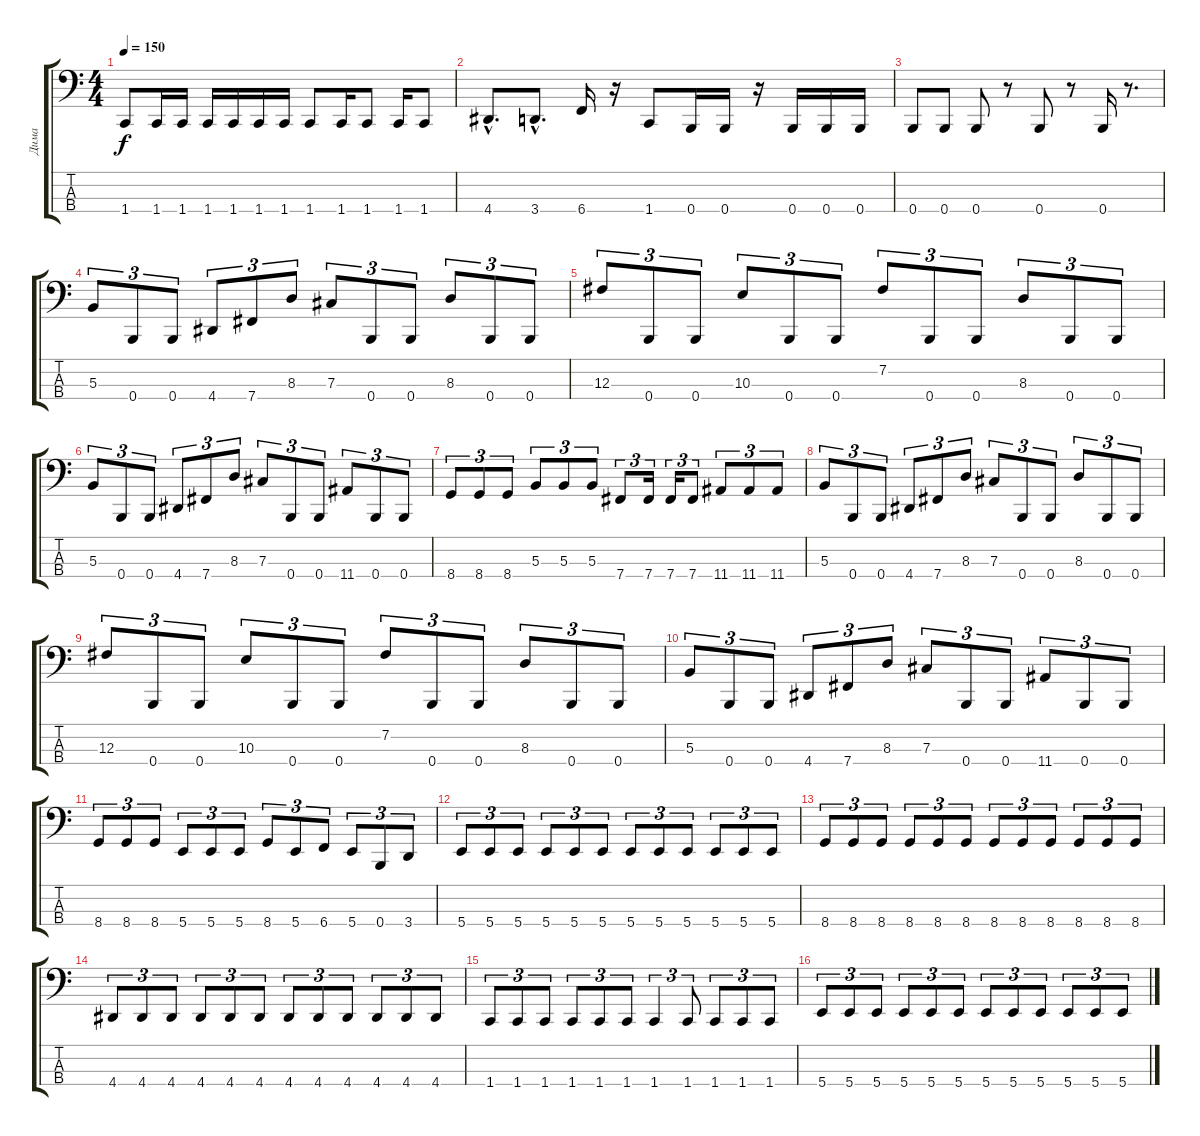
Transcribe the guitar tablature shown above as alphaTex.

\track ("Дима" "Дима") {instrument electricbassfinger}
\staff {score tabs}
\tuning (E2 B1 Gb1 B0) {hide}
\ts (4 4)
\tempo 150
\clef f4
\ks c
1.4{t}.8{dy f} 1.4.16 1.4.16 1.4.16 1.4.16 1.4.16 1.4.16 1.4.8 1.4.16 1.4.8 1.4.16 1.4.8 |
4.4{hac}.8{d} 3.4{hac}.8{d} 6.4.16 r.16 1.4.8 0.4.16 0.4.16 r.16 0.4.16 0.4.16 0.4.16 |
0.4.8 0.4.8 0.4.8 r.8 0.4.8 r.8 0.4.16 r.8{d} |
5.3.8{tu (3 2)} 0.4.8{tu (3 2)} 0.4.8{tu (3 2)} 4.4.8{tu (3 2)} 7.4.8{tu (3 2)} 8.3.8{tu (3 2)} 7.3.8{tu (3 2)} 0.4.8{tu (3 2)} 0.4.8{tu (3 2)} 8.3.8{tu (3 2)} 0.4.8{tu (3 2)} 0.4.8{tu (3 2)} |
12.3.8{tu (3 2)} 0.4.8{tu (3 2)} 0.4.8{tu (3 2)} 10.3.8{tu (3 2)} 0.4.8{tu (3 2)} 0.4.8{tu (3 2)} 7.2.8{tu (3 2)} 0.4.8{tu (3 2)} 0.4.8{tu (3 2)} 8.3.8{tu (3 2)} 0.4.8{tu (3 2)} 0.4.8{tu (3 2)} |
5.3.8{tu (3 2)} 0.4.8{tu (3 2)} 0.4.8{tu (3 2)} 4.4.8{tu (3 2)} 7.4.8{tu (3 2)} 8.3.8{tu (3 2)} 7.3.8{tu (3 2)} 0.4.8{tu (3 2)} 0.4.8{tu (3 2)} 11.4.8{tu (3 2)} 0.4.8{tu (3 2)} 0.4.8{tu (3 2)} |
8.4.8{tu (3 2)} 8.4.8{tu (3 2)} 8.4.8{tu (3 2)} 5.3.8{tu (3 2)} 5.3.8{tu (3 2)} 5.3.8{tu (3 2)} 7.4.8{tu (3 2)} 7.4.16{tu (3 2)} 7.4.16{tu (3 2)} 7.4.8{tu (3 2)} 11.4.8{tu (3 2)} 11.4.8{tu (3 2)} 11.4.8{tu (3 2)} |
5.3.8{tu (3 2)} 0.4.8{tu (3 2)} 0.4.8{tu (3 2)} 4.4.8{tu (3 2)} 7.4.8{tu (3 2)} 8.3.8{tu (3 2)} 7.3.8{tu (3 2)} 0.4.8{tu (3 2)} 0.4.8{tu (3 2)} 8.3.8{tu (3 2)} 0.4.8{tu (3 2)} 0.4.8{tu (3 2)} |
12.3.8{tu (3 2)} 0.4.8{tu (3 2)} 0.4.8{tu (3 2)} 10.3.8{tu (3 2)} 0.4.8{tu (3 2)} 0.4.8{tu (3 2)} 7.2.8{tu (3 2)} 0.4.8{tu (3 2)} 0.4.8{tu (3 2)} 8.3.8{tu (3 2)} 0.4.8{tu (3 2)} 0.4.8{tu (3 2)} |
5.3.8{tu (3 2)} 0.4.8{tu (3 2)} 0.4.8{tu (3 2)} 4.4.8{tu (3 2)} 7.4.8{tu (3 2)} 8.3.8{tu (3 2)} 7.3.8{tu (3 2)} 0.4.8{tu (3 2)} 0.4.8{tu (3 2)} 11.4.8{tu (3 2)} 0.4.8{tu (3 2)} 0.4.8{tu (3 2)} |
8.4.8{tu (3 2)} 8.4.8{tu (3 2)} 8.4.8{tu (3 2)} 5.4.8{tu (3 2)} 5.4.8{tu (3 2)} 5.4.8{tu (3 2)} 8.4.8{tu (3 2)} 5.4.8{tu (3 2)} 6.4.8{tu (3 2)} 5.4.8{tu (3 2)} 0.4.8{tu (3 2)} 3.4.8{tu (3 2)} |
5.4.8{tu (3 2)} 5.4.8{tu (3 2)} 5.4.8{tu (3 2)} 5.4.8{tu (3 2)} 5.4.8{tu (3 2)} 5.4.8{tu (3 2)} 5.4.8{tu (3 2)} 5.4.8{tu (3 2)} 5.4.8{tu (3 2)} 5.4.8{tu (3 2)} 5.4.8{tu (3 2)} 5.4.8{tu (3 2)} |
8.4.8{tu (3 2)} 8.4.8{tu (3 2)} 8.4.8{tu (3 2)} 8.4.8{tu (3 2)} 8.4.8{tu (3 2)} 8.4.8{tu (3 2)} 8.4.8{tu (3 2)} 8.4.8{tu (3 2)} 8.4.8{tu (3 2)} 8.4.8{tu (3 2)} 8.4.8{tu (3 2)} 8.4.8{tu (3 2)} |
4.4.8{tu (3 2)} 4.4.8{tu (3 2)} 4.4.8{tu (3 2)} 4.4.8{tu (3 2)} 4.4.8{tu (3 2)} 4.4.8{tu (3 2)} 4.4.8{tu (3 2)} 4.4.8{tu (3 2)} 4.4.8{tu (3 2)} 4.4.8{tu (3 2)} 4.4.8{tu (3 2)} 4.4.8{tu (3 2)} |
1.4.8{tu (3 2)} 1.4.8{tu (3 2)} 1.4.8{tu (3 2)} 1.4.8{tu (3 2)} 1.4.8{tu (3 2)} 1.4.8{tu (3 2)} 1.4.4{tu (3 2)} 1.4.8{tu (3 2)} 1.4.8{tu (3 2)} 1.4.8{tu (3 2)} 1.4.8{tu (3 2)} |
5.4.8{tu (3 2)} 5.4.8{tu (3 2)} 5.4.8{tu (3 2)} 5.4.8{tu (3 2)} 5.4.8{tu (3 2)} 5.4.8{tu (3 2)} 5.4.8{tu (3 2)} 5.4.8{tu (3 2)} 5.4.8{tu (3 2)} 5.4.8{tu (3 2)} 5.4.8{tu (3 2)} 5.4.8{tu (3 2)}
